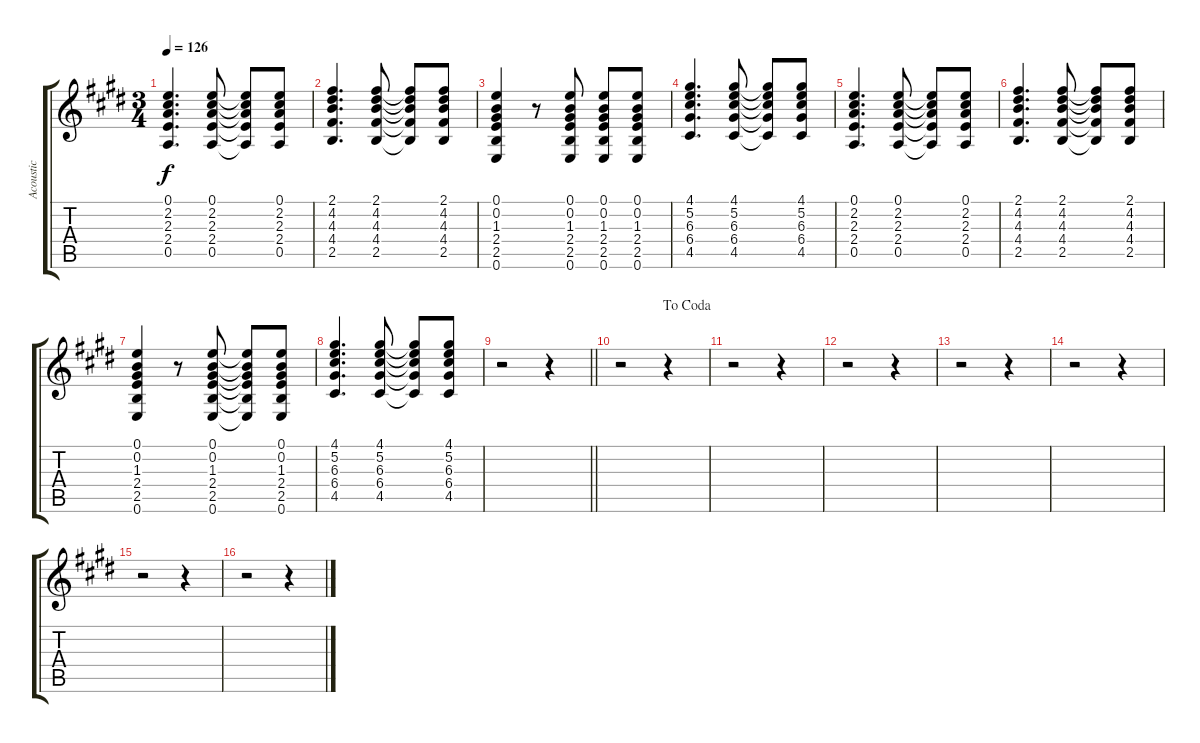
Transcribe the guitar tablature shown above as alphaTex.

\track ("Acoustic" "Acoustic") {instrument acousticguitarsteel}
\staff {score tabs}
\tuning (E4 B3 G3 D3 A2 E2) {hide}
\ts (3 4)
\tempo 126
\clef g2
\ks c#minor
(0.1 2.2 2.3 2.4 0.5).4{d dy f} (0.1 2.2 2.3 2.4 0.5).8 (0.1{t} 2.2{t} 2.3{t} 2.4{t} 0.5{t}).8 (0.1 2.2 2.3 2.4 0.5).8 |
(2.1 4.2 4.3 4.4 2.5).4{d} (2.1 4.2 4.3 4.4 2.5).8 (2.1{t} 4.2{t} 4.3{t} 4.4{t} 2.5{t}).8 (2.1 4.2 4.3 4.4 2.5).8 |
(0.1 0.2 1.3 2.4 2.5 0.6).4 r.8 (0.1 0.2 1.3 2.4 2.5 0.6).8 (0.1 0.2 1.3 2.4 2.5 0.6).8 (0.1 0.2 1.3 2.4 2.5 0.6).8 |
\ks e
(4.1 5.2 6.3 6.4 4.5).4{d} (4.1 5.2 6.3 6.4 4.5).8 (4.1{t} 5.2{t} 6.3{t} 6.4{t} 4.5{t}).8 (4.1 5.2 6.3 6.4 4.5).8 |
\ks c#minor
(0.1 2.2 2.3 2.4 0.5).4{d} (0.1 2.2 2.3 2.4 0.5).8 (0.1{t} 2.2{t} 2.3{t} 2.4{t} 0.5{t}).8 (0.1 2.2 2.3 2.4 0.5).8 |
(2.1 4.2 4.3 4.4 2.5).4{d} (2.1 4.2 4.3 4.4 2.5).8 (2.1{t} 4.2{t} 4.3{t} 4.4{t} 2.5{t}).8 (2.1 4.2 4.3 4.4 2.5).8 |
(0.1 0.2 1.3 2.4 2.5 0.6).4 r.8 (0.1 0.2 1.3 2.4 2.5 0.6).8 (0.1{t} 0.2{t} 1.3{t} 2.4{t} 2.5{t} 0.6{t}).8 (0.1 0.2 1.3 2.4 2.5 0.6).8 |
\ks e
(4.1 5.2 6.3 6.4 4.5).4{d} (4.1 5.2 6.3 6.4 4.5).8 (4.1{t} 5.2{t} 6.3{t} 6.4{t} 4.5{t}).8 (4.1 5.2 6.3 6.4 4.5).8 |
\barLineRight lightlight
\ks c#minor
r.2 r.4 |
\section ("" " ")
\jump dacoda
r.2 r.4 |
r.2 r.4 |
r.2 r.4 |
r.2 r.4 |
r.2 r.4 |
r.2 r.4 |
r.2 r.4
